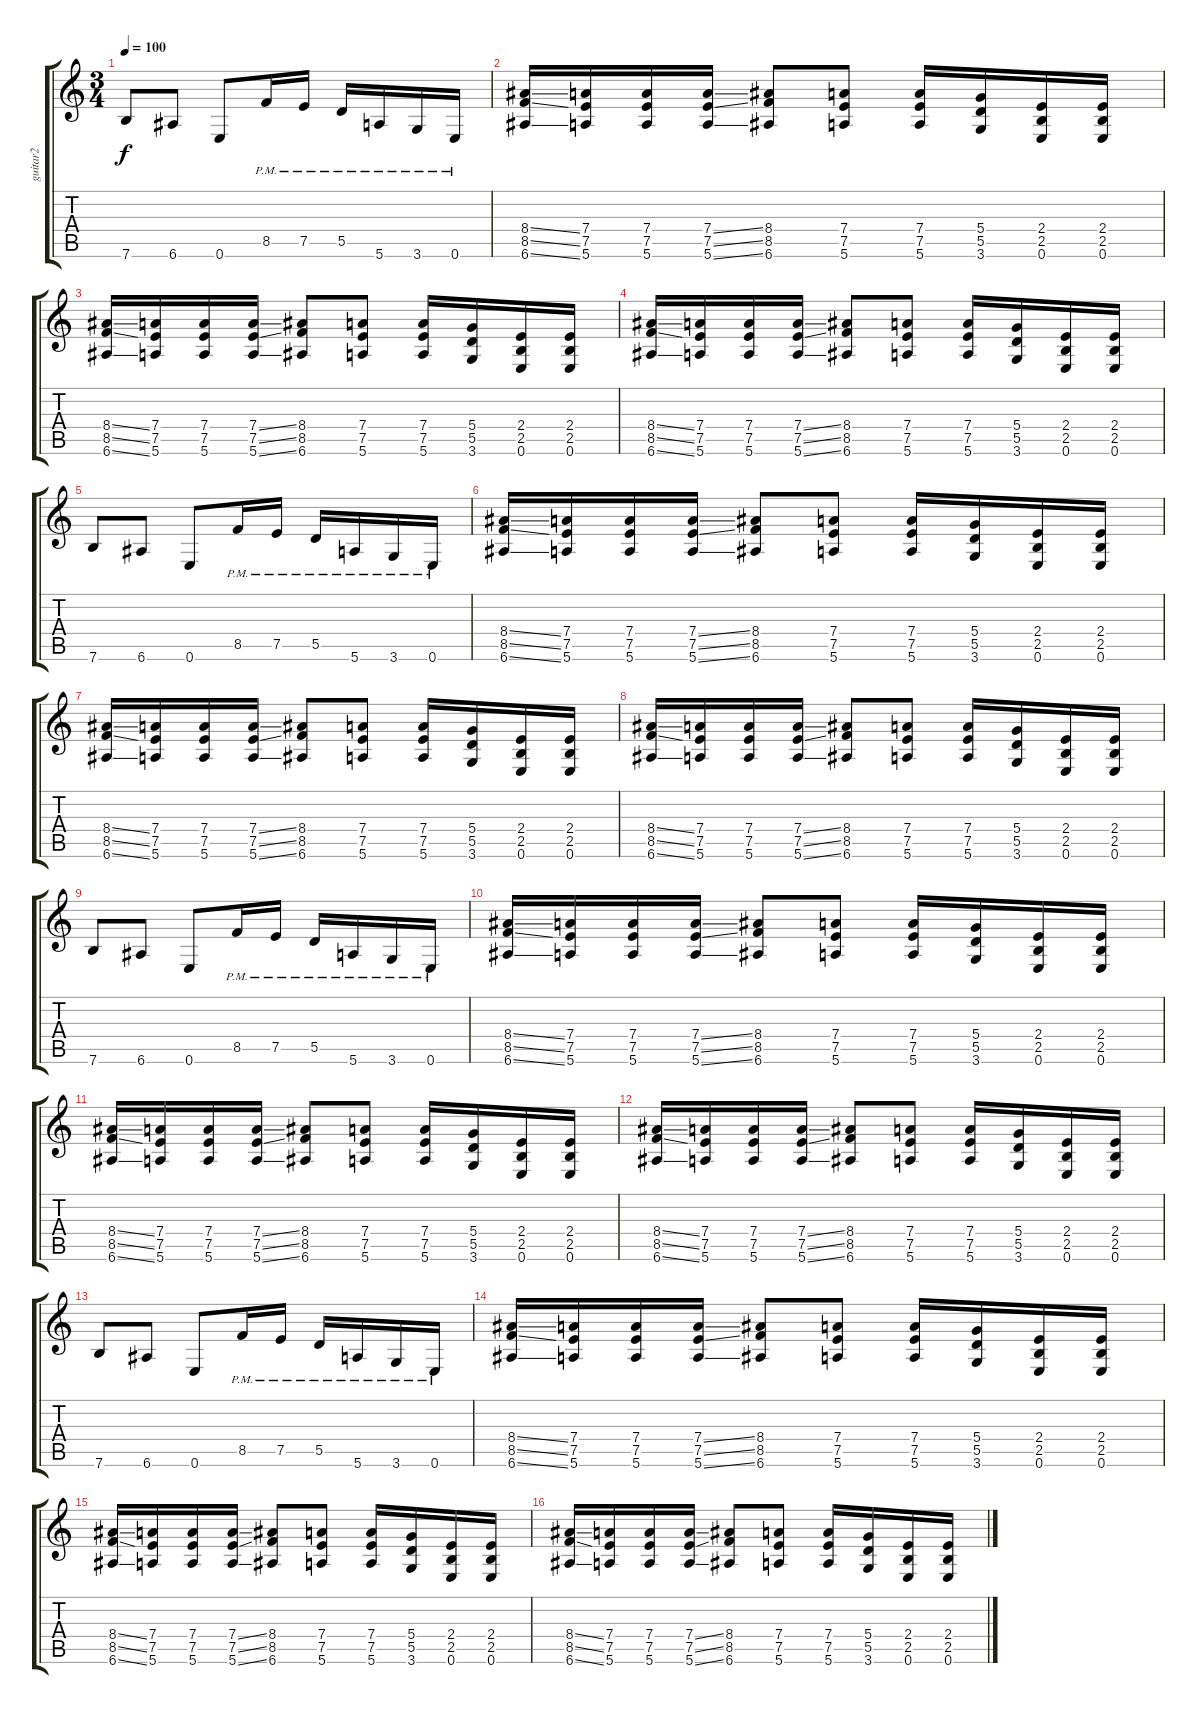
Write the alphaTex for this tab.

\track ("guitar2" "guitar2") {instrument distortionguitar}
\staff {score tabs}
\tuning (E4 B3 G3 D3 A2 E2) {hide}
\ts (3 4)
\tempo 100
\clef g2
\ks c
7.6.8{dy f} 6.6.8 0.6.8 8.5{pm}.16 7.5{pm}.16 5.5{pm}.16 5.6{pm}.16 3.6{pm}.16 0.6{pm}.16 |
(8.4{ss} 8.5{ss} 6.6{ss}).16 (7.4 7.5 5.6).16 (7.4 7.5 5.6).16 (7.4{ss} 7.5{ss} 5.6{ss}).16 (8.4 8.5 6.6).8 (7.4 7.5 5.6).8 (7.4 7.5 5.6).16 (5.4 5.5 3.6).16 (2.4 2.5 0.6).16 (2.4 2.5 0.6).16 |
(8.4{ss} 8.5{ss} 6.6{ss}).16 (7.4 7.5 5.6).16 (7.4 7.5 5.6).16 (7.4{ss} 7.5{ss} 5.6{ss}).16 (8.4 8.5 6.6).8 (7.4 7.5 5.6).8 (7.4 7.5 5.6).16 (5.4 5.5 3.6).16 (2.4 2.5 0.6).16 (2.4 2.5 0.6).16 |
(8.4{ss} 8.5{ss} 6.6{ss}).16 (7.4 7.5 5.6).16 (7.4 7.5 5.6).16 (7.4{ss} 7.5{ss} 5.6{ss}).16 (8.4 8.5 6.6).8 (7.4 7.5 5.6).8 (7.4 7.5 5.6).16 (5.4 5.5 3.6).16 (2.4 2.5 0.6).16 (2.4 2.5 0.6).16 |
7.6.8 6.6.8 0.6.8 8.5{pm}.16 7.5{pm}.16 5.5{pm}.16 5.6{pm}.16 3.6{pm}.16 0.6{pm}.16 |
(8.4{ss} 8.5{ss} 6.6{ss}).16 (7.4 7.5 5.6).16 (7.4 7.5 5.6).16 (7.4{ss} 7.5{ss} 5.6{ss}).16 (8.4 8.5 6.6).8 (7.4 7.5 5.6).8 (7.4 7.5 5.6).16 (5.4 5.5 3.6).16 (2.4 2.5 0.6).16 (2.4 2.5 0.6).16 |
(8.4{ss} 8.5{ss} 6.6{ss}).16 (7.4 7.5 5.6).16 (7.4 7.5 5.6).16 (7.4{ss} 7.5{ss} 5.6{ss}).16 (8.4 8.5 6.6).8 (7.4 7.5 5.6).8 (7.4 7.5 5.6).16 (5.4 5.5 3.6).16 (2.4 2.5 0.6).16 (2.4 2.5 0.6).16 |
(8.4{ss} 8.5{ss} 6.6{ss}).16 (7.4 7.5 5.6).16 (7.4 7.5 5.6).16 (7.4{ss} 7.5{ss} 5.6{ss}).16 (8.4 8.5 6.6).8 (7.4 7.5 5.6).8 (7.4 7.5 5.6).16 (5.4 5.5 3.6).16 (2.4 2.5 0.6).16 (2.4 2.5 0.6).16 |
7.6.8 6.6.8 0.6.8 8.5{pm}.16 7.5{pm}.16 5.5{pm}.16 5.6{pm}.16 3.6{pm}.16 0.6{pm}.16 |
(8.4{ss} 8.5{ss} 6.6{ss}).16 (7.4 7.5 5.6).16 (7.4 7.5 5.6).16 (7.4{ss} 7.5{ss} 5.6{ss}).16 (8.4 8.5 6.6).8 (7.4 7.5 5.6).8 (7.4 7.5 5.6).16 (5.4 5.5 3.6).16 (2.4 2.5 0.6).16 (2.4 2.5 0.6).16 |
(8.4{ss} 8.5{ss} 6.6{ss}).16 (7.4 7.5 5.6).16 (7.4 7.5 5.6).16 (7.4{ss} 7.5{ss} 5.6{ss}).16 (8.4 8.5 6.6).8 (7.4 7.5 5.6).8 (7.4 7.5 5.6).16 (5.4 5.5 3.6).16 (2.4 2.5 0.6).16 (2.4 2.5 0.6).16 |
(8.4{ss} 8.5{ss} 6.6{ss}).16 (7.4 7.5 5.6).16 (7.4 7.5 5.6).16 (7.4{ss} 7.5{ss} 5.6{ss}).16 (8.4 8.5 6.6).8 (7.4 7.5 5.6).8 (7.4 7.5 5.6).16 (5.4 5.5 3.6).16 (2.4 2.5 0.6).16 (2.4 2.5 0.6).16 |
7.6.8 6.6.8 0.6.8 8.5{pm}.16 7.5{pm}.16 5.5{pm}.16 5.6{pm}.16 3.6{pm}.16 0.6{pm}.16 |
(8.4{ss} 8.5{ss} 6.6{ss}).16 (7.4 7.5 5.6).16 (7.4 7.5 5.6).16 (7.4{ss} 7.5{ss} 5.6{ss}).16 (8.4 8.5 6.6).8 (7.4 7.5 5.6).8 (7.4 7.5 5.6).16 (5.4 5.5 3.6).16 (2.4 2.5 0.6).16 (2.4 2.5 0.6).16 |
(8.4{ss} 8.5{ss} 6.6{ss}).16 (7.4 7.5 5.6).16 (7.4 7.5 5.6).16 (7.4{ss} 7.5{ss} 5.6{ss}).16 (8.4 8.5 6.6).8 (7.4 7.5 5.6).8 (7.4 7.5 5.6).16 (5.4 5.5 3.6).16 (2.4 2.5 0.6).16 (2.4 2.5 0.6).16 |
(8.4{ss} 8.5{ss} 6.6{ss}).16 (7.4 7.5 5.6).16 (7.4 7.5 5.6).16 (7.4{ss} 7.5{ss} 5.6{ss}).16 (8.4 8.5 6.6).8 (7.4 7.5 5.6).8 (7.4 7.5 5.6).16 (5.4 5.5 3.6).16 (2.4 2.5 0.6).16 (2.4 2.5 0.6).16
